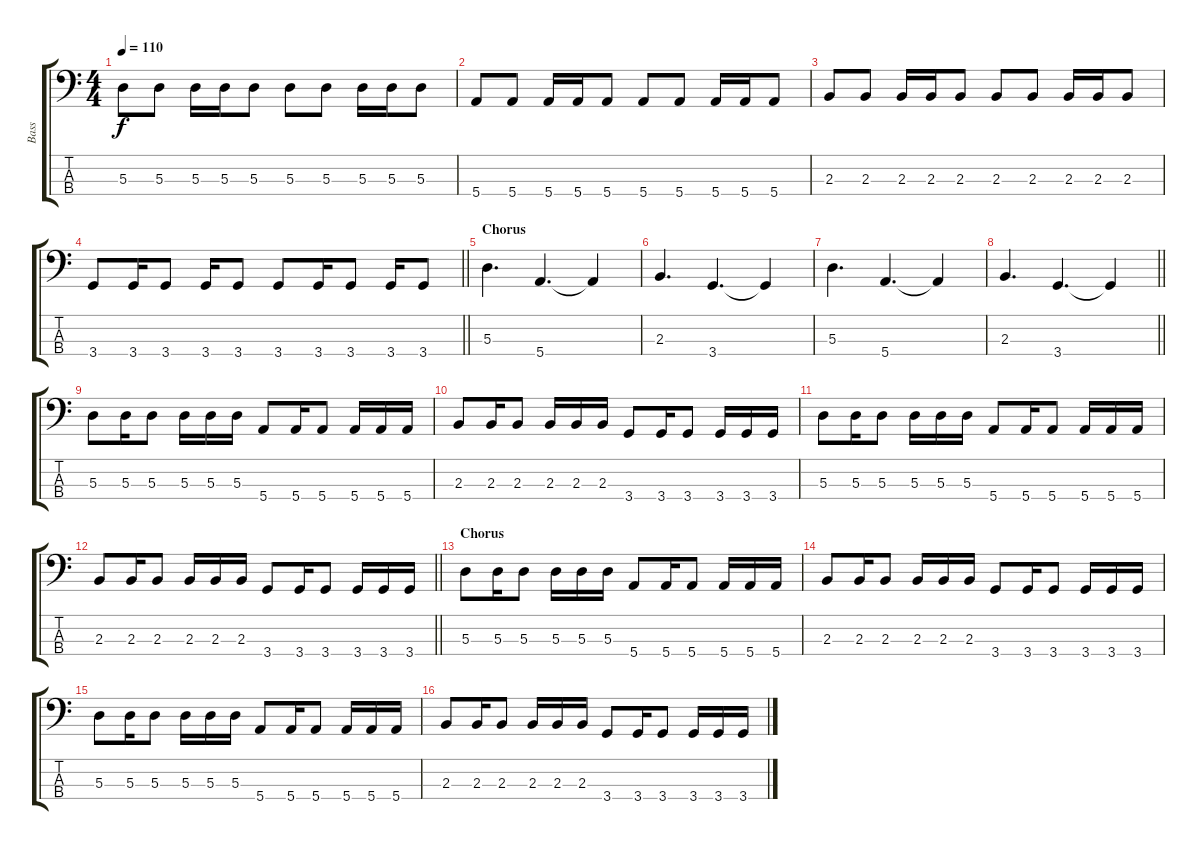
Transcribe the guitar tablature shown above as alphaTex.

\track ("Bass" "Bass") {instrument electricbassfinger}
\staff {score tabs}
\tuning (G2 D2 A1 E1) {hide}
\ts (4 4)
\tempo 110
\clef f4
\ks c
5.3.8{dy f} 5.3.8 5.3.16 5.3.16 5.3.8 5.3.8 5.3.8 5.3.16 5.3.16 5.3.8 |
5.4.8 5.4.8 5.4.16 5.4.16 5.4.8 5.4.8 5.4.8 5.4.16 5.4.16 5.4.8 |
2.3.8 2.3.8 2.3.16 2.3.16 2.3.8 2.3.8 2.3.8 2.3.16 2.3.16 2.3.8 |
\barLineRight lightlight
3.4.8 3.4.16 3.4.8 3.4.16 3.4.8 3.4.8 3.4.16 3.4.8 3.4.16 3.4.8 |
\section ("" "Chorus")
5.3.4{d} 5.4.4{d} 5.4{t}.4 |
2.3.4{d} 3.4.4{d} 3.4{t}.4 |
5.3.4{d} 5.4.4{d} 5.4{t}.4 |
\barLineRight lightlight
2.3.4{d} 3.4.4{d} 3.4{t}.4 |
5.3.8 5.3.16 5.3.8 5.3.16 5.3.16 5.3.16 5.4.8 5.4.16 5.4.8 5.4.16 5.4.16 5.4.16 |
2.3.8 2.3.16 2.3.8 2.3.16 2.3.16 2.3.16 3.4.8 3.4.16 3.4.8 3.4.16 3.4.16 3.4.16 |
5.3.8 5.3.16 5.3.8 5.3.16 5.3.16 5.3.16 5.4.8 5.4.16 5.4.8 5.4.16 5.4.16 5.4.16 |
\barLineRight lightlight
2.3.8 2.3.16 2.3.8 2.3.16 2.3.16 2.3.16 3.4.8 3.4.16 3.4.8 3.4.16 3.4.16 3.4.16 |
\section ("" "Chorus")
5.3.8 5.3.16 5.3.8 5.3.16 5.3.16 5.3.16 5.4.8 5.4.16 5.4.8 5.4.16 5.4.16 5.4.16 |
2.3.8 2.3.16 2.3.8 2.3.16 2.3.16 2.3.16 3.4.8 3.4.16 3.4.8 3.4.16 3.4.16 3.4.16 |
5.3.8 5.3.16 5.3.8 5.3.16 5.3.16 5.3.16 5.4.8 5.4.16 5.4.8 5.4.16 5.4.16 5.4.16 |
2.3.8 2.3.16 2.3.8 2.3.16 2.3.16 2.3.16 3.4.8 3.4.16 3.4.8 3.4.16 3.4.16 3.4.16
